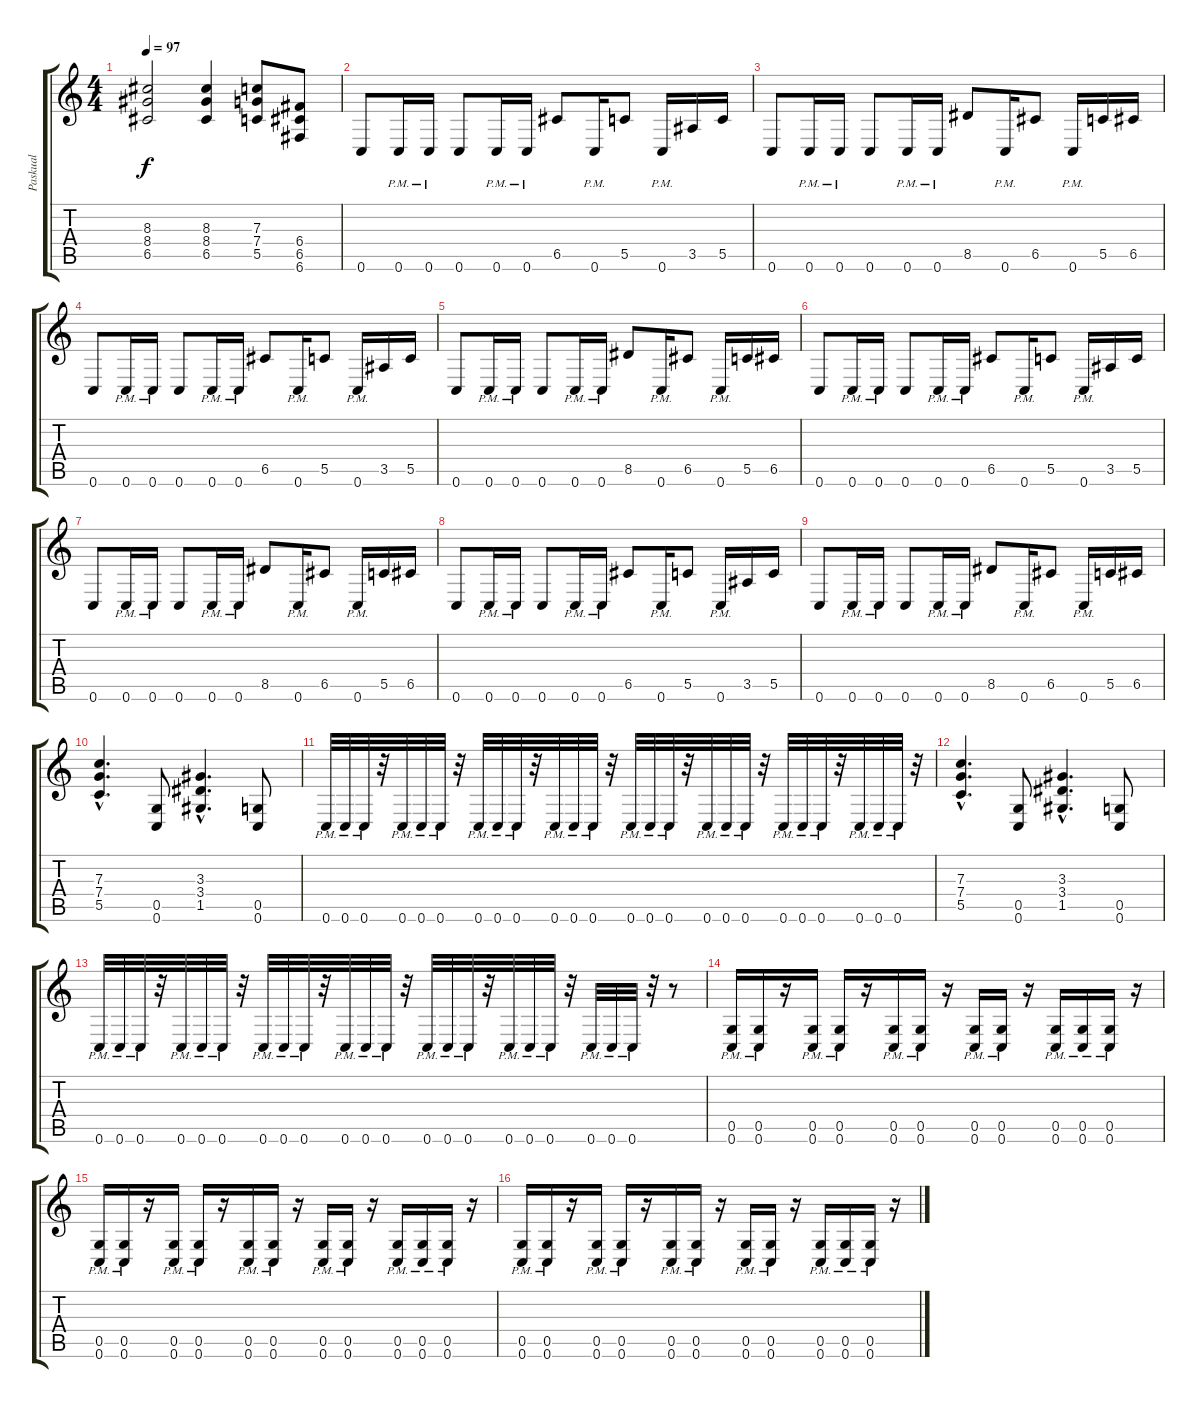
\track ("Paskual" "Paskual") {instrument distortionguitar}
\staff {score tabs}
\tuning (D4 A3 F3 C3 G2 C2) {hide}
\ts (4 4)
\tempo 97
\clef g2
\ks c
(8.3 8.4 6.5).2{dy f} (8.3 8.4 6.5).4 (7.3 7.4 5.5).8 (6.4 6.5 6.6).8 |
\section ("" "")
0.6.8 0.6{pm}.16 0.6{pm}.16 0.6.8 0.6{pm}.16 0.6{pm}.16 6.5.8 0.6{pm}.16 5.5.8 0.6{pm}.16 3.5.16 5.5.16 |
0.6.8 0.6{pm}.16 0.6{pm}.16 0.6.8 0.6{pm}.16 0.6{pm}.16 8.5.8 0.6{pm}.16 6.5.8 0.6{pm}.16 5.5.16 6.5.16 |
0.6.8 0.6{pm}.16 0.6{pm}.16 0.6.8 0.6{pm}.16 0.6{pm}.16 6.5.8 0.6{pm}.16 5.5.8 0.6{pm}.16 3.5.16 5.5.16 |
0.6.8 0.6{pm}.16 0.6{pm}.16 0.6.8 0.6{pm}.16 0.6{pm}.16 8.5.8 0.6{pm}.16 6.5.8 0.6{pm}.16 5.5.16 6.5.16 |
0.6.8 0.6{pm}.16 0.6{pm}.16 0.6.8 0.6{pm}.16 0.6{pm}.16 6.5.8 0.6{pm}.16 5.5.8 0.6{pm}.16 3.5.16 5.5.16 |
0.6.8 0.6{pm}.16 0.6{pm}.16 0.6.8 0.6{pm}.16 0.6{pm}.16 8.5.8 0.6{pm}.16 6.5.8 0.6{pm}.16 5.5.16 6.5.16 |
0.6.8 0.6{pm}.16 0.6{pm}.16 0.6.8 0.6{pm}.16 0.6{pm}.16 6.5.8 0.6{pm}.16 5.5.8 0.6{pm}.16 3.5.16 5.5.16 |
0.6.8 0.6{pm}.16 0.6{pm}.16 0.6.8 0.6{pm}.16 0.6{pm}.16 8.5.8 0.6{pm}.16 6.5.8 0.6{pm}.16 5.5.16 6.5.16 |
\section ("" "")
(7.3{hac} 7.4{hac} 5.5{hac}).4{d} (0.5 0.6).8 (3.3{hac} 3.4{hac} 1.5{hac}).4{d} (0.5 0.6).8 |
0.6{pm}.32 0.6{pm}.32 0.6{pm}.32 r.32 0.6{pm}.32 0.6{pm}.32 0.6{pm}.32 r.32 0.6{pm}.32 0.6{pm}.32 0.6{pm}.32 r.32 0.6{pm}.32 0.6{pm}.32 0.6{pm}.32 r.32 0.6{pm}.32 0.6{pm}.32 0.6{pm}.32 r.32 0.6{pm}.32 0.6{pm}.32 0.6{pm}.32 r.32 0.6{pm}.32 0.6{pm}.32 0.6{pm}.32 r.32 0.6{pm}.32 0.6{pm}.32 0.6{pm}.32 r.32 |
(7.3{hac} 7.4{hac} 5.5{hac}).4{d} (0.5 0.6).8 (3.3{hac} 3.4{hac} 1.5{hac}).4{d} (0.5 0.6).8 |
0.6{pm}.32 0.6{pm}.32 0.6{pm}.32 r.32 0.6{pm}.32 0.6{pm}.32 0.6{pm}.32 r.32 0.6{pm}.32 0.6{pm}.32 0.6{pm}.32 r.32 0.6{pm}.32 0.6{pm}.32 0.6{pm}.32 r.32 0.6{pm}.32 0.6{pm}.32 0.6{pm}.32 r.32 0.6{pm}.32 0.6{pm}.32 0.6{pm}.32 r.32 0.6{pm}.32 0.6{pm}.32 0.6{pm}.32 r.32 r.8 |
\section ("" "")
(0.5{pm} 0.6{pm}).16 (0.5{pm} 0.6{pm}).16 r.16 (0.5{pm} 0.6{pm}).16 (0.5{pm} 0.6{pm}).16 r.16 (0.5{pm} 0.6{pm}).16 (0.5{pm} 0.6{pm}).16 r.16 (0.5{pm} 0.6{pm}).16 (0.5{pm} 0.6{pm}).16 r.16 (0.5{pm} 0.6{pm}).16 (0.5{pm} 0.6{pm}).16 (0.5{pm} 0.6{pm}).16 r.16 |
(0.5{pm} 0.6{pm}).16 (0.5{pm} 0.6{pm}).16 r.16 (0.5{pm} 0.6{pm}).16 (0.5{pm} 0.6{pm}).16 r.16 (0.5{pm} 0.6{pm}).16 (0.5{pm} 0.6{pm}).16 r.16 (0.5{pm} 0.6{pm}).16 (0.5{pm} 0.6{pm}).16 r.16 (0.5{pm} 0.6{pm}).16 (0.5{pm} 0.6{pm}).16 (0.5{pm} 0.6{pm}).16 r.16 |
(0.5{pm} 0.6{pm}).16 (0.5{pm} 0.6{pm}).16 r.16 (0.5{pm} 0.6{pm}).16 (0.5{pm} 0.6{pm}).16 r.16 (0.5{pm} 0.6{pm}).16 (0.5{pm} 0.6{pm}).16 r.16 (0.5{pm} 0.6{pm}).16 (0.5{pm} 0.6{pm}).16 r.16 (0.5{pm} 0.6{pm}).16 (0.5{pm} 0.6{pm}).16 (0.5{pm} 0.6{pm}).16 r.16
